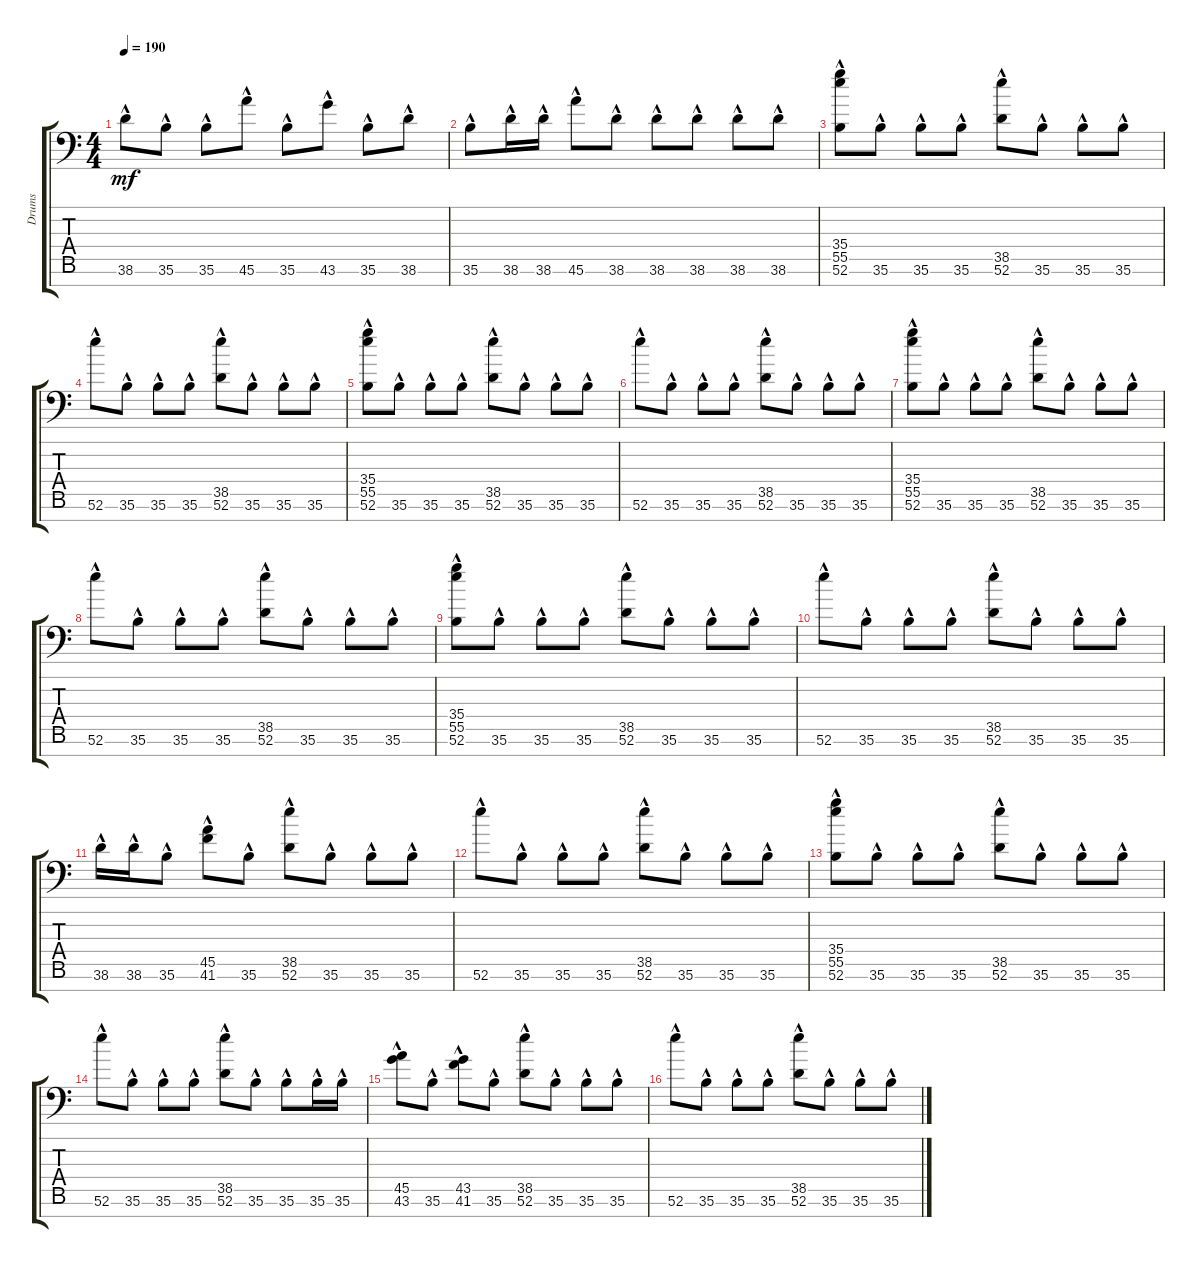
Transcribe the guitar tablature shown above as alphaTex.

\track ("Drums" "Drums") {instrument acousticgrandpiano}
\staff {score tabs}
\tuning (C-1 C-1 C-1 C-1 C-1 C-1 C-1) {hide}
\ts (4 4)
\tempo 190
\clef f4
\ks c
38.6{hac}.8{dy mf} 35.6{hac}.8 35.6{hac}.8 45.6{hac}.8 35.6{hac}.8 43.6{hac}.8 35.6{hac}.8 38.6{hac}.8 |
35.6{hac}.8 38.6{hac}.16 38.6{hac}.16 45.6{hac}.8 38.6{hac}.8 38.6{hac}.8 38.6{hac}.8 38.6{hac}.8 38.6{hac}.8 |
(35.4{hac} 55.5{hac} 52.6{hac}).8 35.6{hac}.8 35.6{hac}.8 35.6{hac}.8 (38.5{hac} 52.6{hac}).8 35.6{hac}.8 35.6{hac}.8 35.6{hac}.8 |
52.6{hac}.8 35.6{hac}.8 35.6{hac}.8 35.6{hac}.8 (38.5{hac} 52.6{hac}).8 35.6{hac}.8 35.6{hac}.8 35.6{hac}.8 |
(35.4{hac} 55.5{hac} 52.6{hac}).8 35.6{hac}.8 35.6{hac}.8 35.6{hac}.8 (38.5{hac} 52.6{hac}).8 35.6{hac}.8 35.6{hac}.8 35.6{hac}.8 |
52.6{hac}.8 35.6{hac}.8 35.6{hac}.8 35.6{hac}.8 (38.5{hac} 52.6{hac}).8 35.6{hac}.8 35.6{hac}.8 35.6{hac}.8 |
(35.4{hac} 55.5{hac} 52.6{hac}).8 35.6{hac}.8 35.6{hac}.8 35.6{hac}.8 (38.5{hac} 52.6{hac}).8 35.6{hac}.8 35.6{hac}.8 35.6{hac}.8 |
52.6{hac}.8 35.6{hac}.8 35.6{hac}.8 35.6{hac}.8 (38.5{hac} 52.6{hac}).8 35.6{hac}.8 35.6{hac}.8 35.6{hac}.8 |
(35.4{hac} 55.5{hac} 52.6{hac}).8 35.6{hac}.8 35.6{hac}.8 35.6{hac}.8 (38.5{hac} 52.6{hac}).8 35.6{hac}.8 35.6{hac}.8 35.6{hac}.8 |
52.6{hac}.8 35.6{hac}.8 35.6{hac}.8 35.6{hac}.8 (38.5{hac} 52.6{hac}).8 35.6{hac}.8 35.6{hac}.8 35.6{hac}.8 |
38.6{hac}.16 38.6{hac}.16 35.6{hac}.8 (45.5{hac} 41.6{hac}).8 35.6{hac}.8 (38.5{hac} 52.6{hac}).8 35.6{hac}.8 35.6{hac}.8 35.6{hac}.8 |
52.6{hac}.8 35.6{hac}.8 35.6{hac}.8 35.6{hac}.8 (38.5{hac} 52.6{hac}).8 35.6{hac}.8 35.6{hac}.8 35.6{hac}.8 |
(35.4{hac} 55.5{hac} 52.6{hac}).8 35.6{hac}.8 35.6{hac}.8 35.6{hac}.8 (38.5{hac} 52.6{hac}).8 35.6{hac}.8 35.6{hac}.8 35.6{hac}.8 |
52.6{hac}.8 35.6{hac}.8 35.6{hac}.8 35.6{hac}.8 (38.5{hac} 52.6{hac}).8 35.6{hac}.8 35.6{hac}.8 35.6{hac}.16 35.6{hac}.16 |
(45.5{hac} 43.6{hac}).8 35.6{hac}.8 (43.5{hac} 41.6{hac}).8 35.6{hac}.8 (38.5{hac} 52.6{hac}).8 35.6{hac}.8 35.6{hac}.8 35.6{hac}.8 |
52.6{hac}.8 35.6{hac}.8 35.6{hac}.8 35.6{hac}.8 (38.5{hac} 52.6{hac}).8 35.6{hac}.8 35.6{hac}.8 35.6{hac}.8
